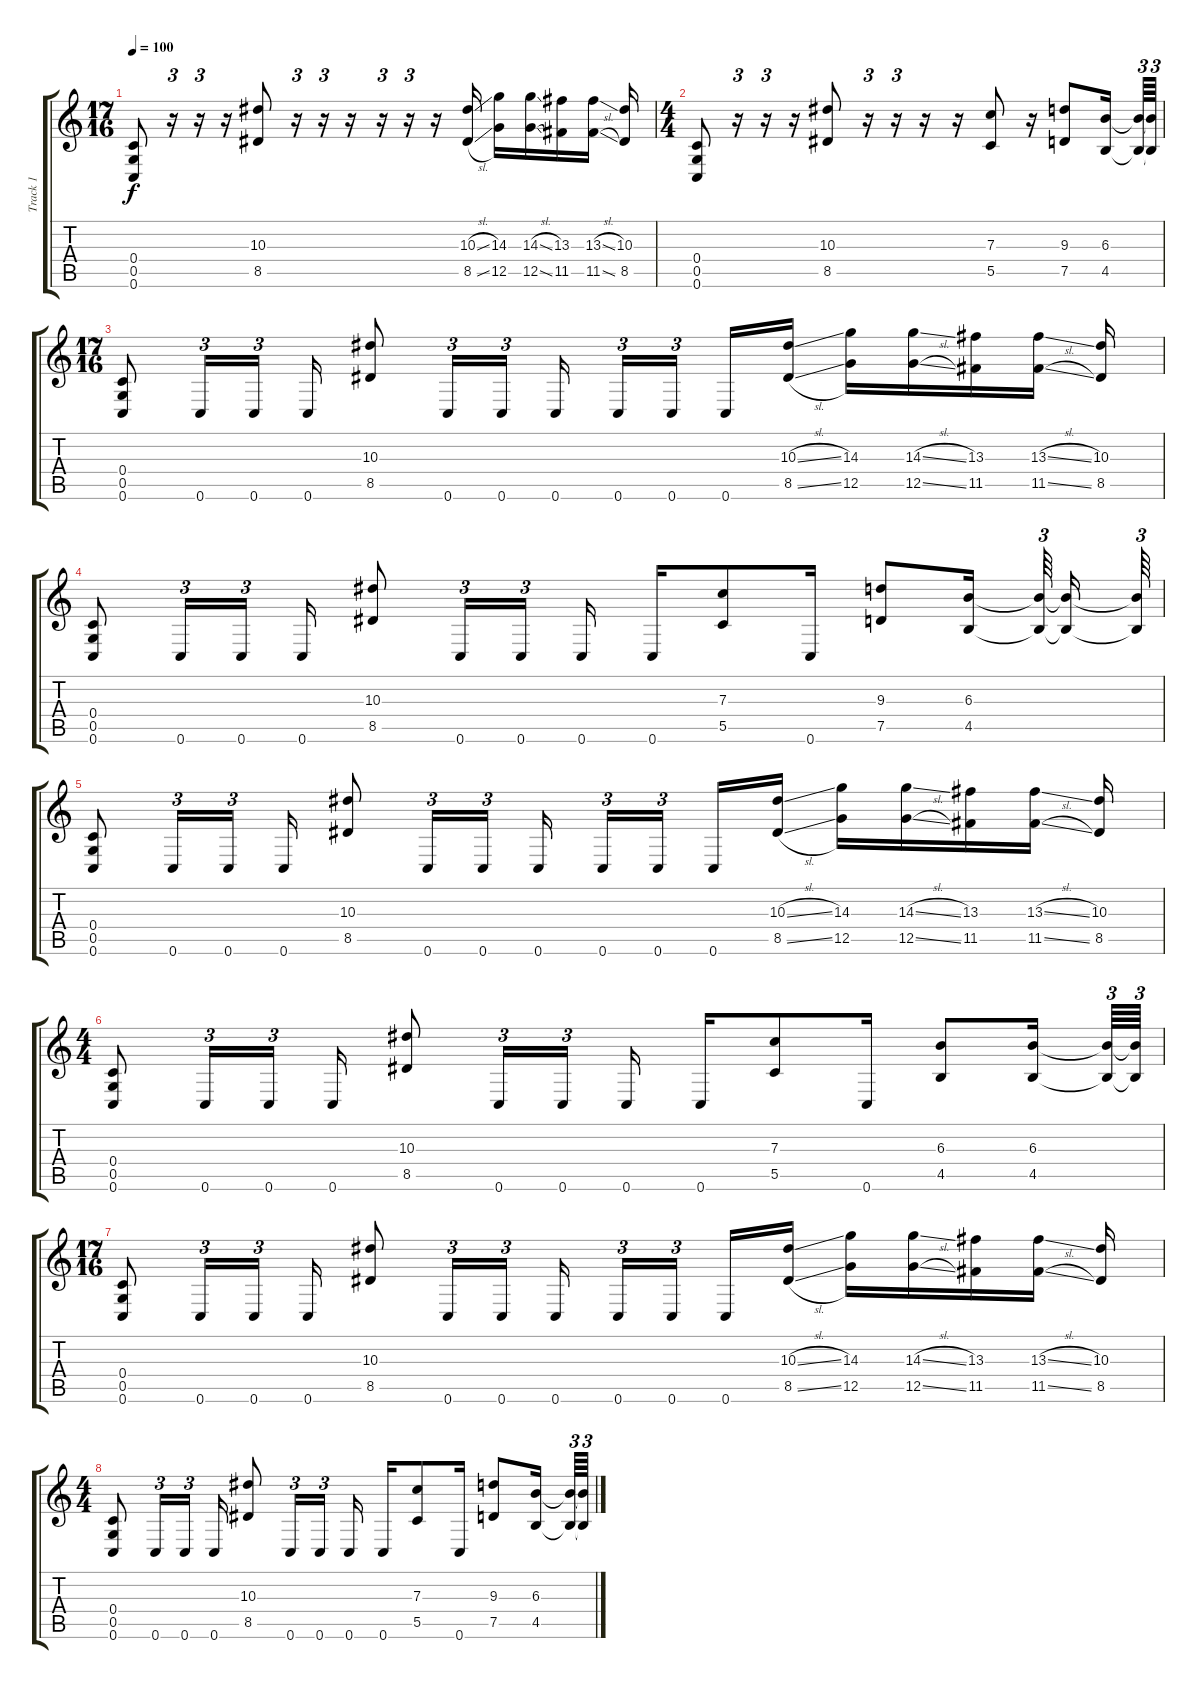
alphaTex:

\track ("Track 1" "Track 1") {instrument distortionguitar}
\staff {score tabs}
\tuning (D4 A3 F3 C3 G2 C2) {hide}
\ts (17 16)
\tempo 100
\clef g2
\ks c
(0.4 0.5 0.6).8{dy f} r.16{tu (3 2)} r.16{tu (3 2)} r.16 (10.3 8.5).8 r.16{tu (3 2)} r.16{tu (3 2)} r.16 r.16{tu (3 2)} r.16{tu (3 2)} r.16 (10.3{sl} 8.5{sl}).16 (14.3 12.5).16 (14.3{sl} 12.5{sl}).16 (13.3 11.5).16 (13.3{sl} 11.5{sl}).16 (10.3 8.5).16 |
\ts (4 4)
(0.4 0.5 0.6).8 r.16{tu (3 2)} r.16{tu (3 2)} r.16 (10.3 8.5).8 r.16{tu (3 2)} r.16{tu (3 2)} r.16 r.16 (7.3 5.5).8 r.16 (9.3 7.5).8 (6.3 4.5).16{beam splitsecondary} (6.3{t} 4.5{t}).64{tu (3 2)} (6.3{t} 4.5{t}).64{tu (3 2)} |
\ts (17 16)
(0.4 0.5 0.6).8 0.6.16{tu (3 2)} 0.6.16{tu (3 2)} 0.6.16 (10.3 8.5).8 0.6.16{tu (3 2)} 0.6.16{tu (3 2)} 0.6.16 0.6.16{tu (3 2)} 0.6.16{tu (3 2)} 0.6.16 (10.3{sl} 8.5{sl}).16 (14.3 12.5).16 (14.3{sl} 12.5{sl}).16 (13.3 11.5).16 (13.3{sl} 11.5{sl}).16 (10.3 8.5).16 |
(0.4 0.5 0.6).8 0.6.16{tu (3 2)} 0.6.16{tu (3 2)} 0.6.16 (10.3 8.5).8 0.6.16{tu (3 2)} 0.6.16{tu (3 2)} 0.6.16 0.6.16 (7.3 5.5).8 0.6.16 (9.3 7.5).8 (6.3 4.5).16 (6.3{t} 4.5{t}).64{tu (3 2)} (6.3{t} 4.5{t}).16 (6.3{t} 4.5{t}).64{tu (3 2)} |
(0.4 0.5 0.6).8 0.6.16{tu (3 2)} 0.6.16{tu (3 2)} 0.6.16 (10.3 8.5).8 0.6.16{tu (3 2)} 0.6.16{tu (3 2)} 0.6.16 0.6.16{tu (3 2)} 0.6.16{tu (3 2)} 0.6.16 (10.3{sl} 8.5{sl}).16 (14.3 12.5).16 (14.3{sl} 12.5{sl}).16 (13.3 11.5).16 (13.3{sl} 11.5{sl}).16 (10.3 8.5).16 |
\ts (4 4)
(0.4 0.5 0.6).8 0.6.16{tu (3 2)} 0.6.16{tu (3 2) beam splitsecondary} 0.6.16 (10.3 8.5).8 0.6.16{tu (3 2)} 0.6.16{tu (3 2) beam splitsecondary} 0.6.16 0.6.16 (7.3 5.5).8 0.6.16 (6.3 4.5).8 (6.3 4.5).16{beam splitsecondary} (6.3{t} 4.5{t}).64{tu (3 2)} (6.3{t} 4.5{t}).64{tu (3 2)} |
\ts (17 16)
(0.4 0.5 0.6).8 0.6.16{tu (3 2)} 0.6.16{tu (3 2)} 0.6.16 (10.3 8.5).8 0.6.16{tu (3 2)} 0.6.16{tu (3 2)} 0.6.16 0.6.16{tu (3 2)} 0.6.16{tu (3 2)} 0.6.16 (10.3{sl} 8.5{sl}).16 (14.3 12.5).16 (14.3{sl} 12.5{sl}).16 (13.3 11.5).16 (13.3{sl} 11.5{sl}).16 (10.3 8.5).16 |
\ts (4 4)
(0.4 0.5 0.6).8 0.6.16{tu (3 2)} 0.6.16{tu (3 2) beam splitsecondary} 0.6.16 (10.3 8.5).8 0.6.16{tu (3 2)} 0.6.16{tu (3 2) beam splitsecondary} 0.6.16 0.6.16 (7.3 5.5).8 0.6.16 (9.3 7.5).8 (6.3 4.5).16{beam splitsecondary} (6.3{t} 4.5{t}).64{tu (3 2)} (6.3{t} 4.5{t}).64{tu (3 2)}
